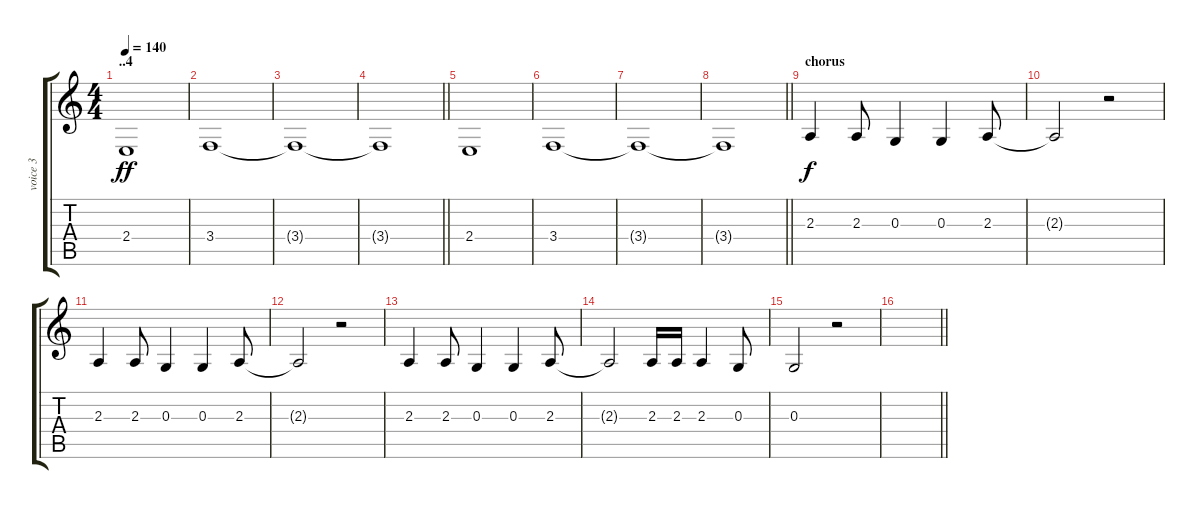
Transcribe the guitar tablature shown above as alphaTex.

\track ("voice 3" "voice 3") {instrument tenorsax}
\staff {score tabs}
\tuning (E4 B3 G3 D3 A2 E2) {hide}
\ts (4 4)
\section ("" "..4")
\tempo 140
\clef g2
\ks c
2.4.1{dy ff} |
3.4.1 |
3.4{t}.1 |
\barLineRight lightlight
3.4{t}.1 |
2.4.1 |
3.4.1 |
3.4{t}.1 |
\barLineRight lightlight
3.4{t}.1 |
\section ("" "chorus ")
2.3.4{dy f} 2.3.8 0.3.4 0.3.4 2.3.8 |
2.3{t}.2 r.2 |
2.3.4 2.3.8 0.3.4 0.3.4 2.3.8 |
2.3{t}.2 r.2 |
2.3.4 2.3.8 0.3.4 0.3.4 2.3.8 |
2.3{t}.2 2.3.16 2.3.16 2.3.4 0.3.8 |
0.3.2 r.2 |
\barLineRight lightlight
